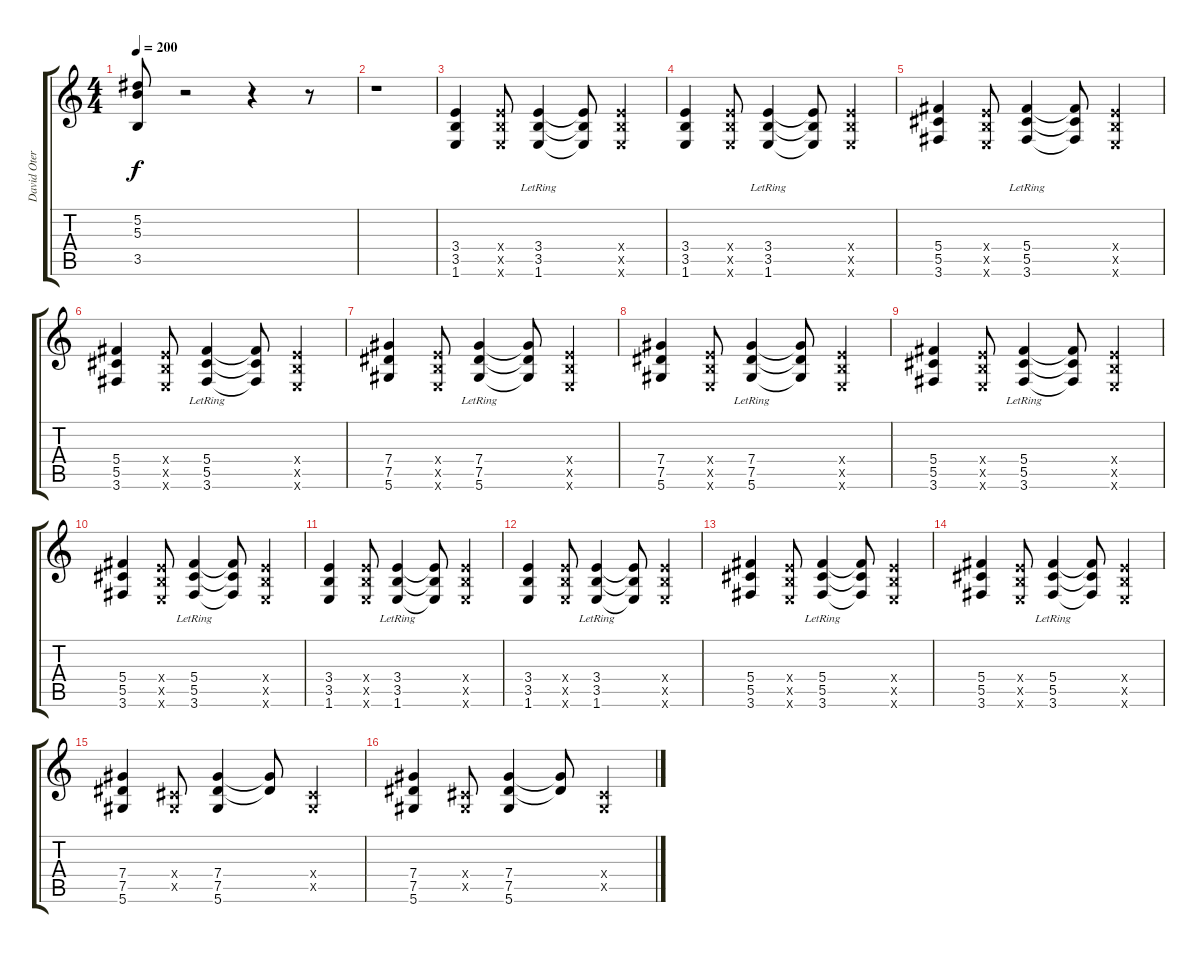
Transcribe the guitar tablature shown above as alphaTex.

\track ("David Otero" "David Oter") {instrument distortionguitar}
\staff {score tabs}
\tuning (Eb4 Bb3 Gb3 Db3 Ab2 Eb2) {hide}
\ts (4 4)
\tempo 200
\clef g2
\ks c
(5.2 5.3 3.5).8{dy f} r.2 r.4 r.8 |
r.1 |
(3.4 3.5 1.6).4 (3.4{x} 3.5{x} 1.6{x}).8 (3.4{lr} 3.5{lr} 1.6{lr}).4 (3.4{t} 3.5{t} 1.6{t}).8 (3.4{x} 3.5{x} 1.6{x}).4 |
(3.4 3.5 1.6).4 (3.4{x} 3.5{x} 1.6{x}).8 (3.4{lr} 3.5{lr} 1.6{lr}).4 (3.4{t} 3.5{t} 1.6{t}).8 (3.4{x} 3.5{x} 1.6{x}).4 |
(5.4 5.5 3.6).4 (3.4{x} 3.5{x} 1.6{x}).8 (5.4{lr} 5.5{lr} 3.6{lr}).4 (5.4{t} 5.5{t} 3.6{t}).8 (3.4{x} 3.5{x} 1.6{x}).4 |
(5.4 5.5 3.6).4 (3.4{x} 3.5{x} 1.6{x}).8 (5.4{lr} 5.5{lr} 3.6{lr}).4 (5.4{t} 5.5{t} 3.6{t}).8 (3.4{x} 3.5{x} 1.6{x}).4 |
(7.4 7.5 5.6).4 (3.4{x} 3.5{x} 1.6{x}).8 (7.4{lr} 7.5{lr} 5.6{lr}).4 (7.4{t} 7.5{t} 5.6{t}).8 (3.4{x} 3.5{x} 1.6{x}).4 |
(7.4 7.5 5.6).4 (3.4{x} 3.5{x} 1.6{x}).8 (7.4{lr} 7.5{lr} 5.6{lr}).4 (7.4{t} 7.5{t} 5.6{t}).8 (3.4{x} 3.5{x} 1.6{x}).4 |
(5.4 5.5 3.6).4 (3.4{x} 3.5{x} 1.6{x}).8 (5.4{lr} 5.5{lr} 3.6{lr}).4 (5.4{t} 5.5{t} 3.6{t}).8 (3.4{x} 3.5{x} 1.6{x}).4 |
(5.4 5.5 3.6).4 (3.4{x} 3.5{x} 1.6{x}).8 (5.4{lr} 5.5{lr} 3.6{lr}).4 (5.4{t} 5.5{t} 3.6{t}).8 (3.4{x} 3.5{x} 1.6{x}).4 |
(3.4 3.5 1.6).4 (3.4{x} 3.5{x} 1.6{x}).8 (3.4{lr} 3.5{lr} 1.6{lr}).4 (3.4{t} 3.5{t} 1.6{t}).8 (3.4{x} 3.5{x} 1.6{x}).4 |
(3.4 3.5 1.6).4 (3.4{x} 3.5{x} 1.6{x}).8 (3.4{lr} 3.5{lr} 1.6{lr}).4 (3.4{t} 3.5{t} 1.6{t}).8 (3.4{x} 3.5{x} 1.6{x}).4 |
(5.4 5.5 3.6).4 (3.4{x} 3.5{x} 1.6{x}).8 (5.4{lr} 5.5{lr} 3.6{lr}).4 (5.4{t} 5.5{t} 3.6{t}).8 (3.4{x} 3.5{x} 1.6{x}).4 |
(5.4 5.5 3.6).4 (3.4{x} 3.5{x} 1.6{x}).8 (5.4{lr} 5.5{lr} 3.6{lr}).4 (5.4{t} 5.5{t} 3.6{t}).8 (3.4{x} 3.5{x} 1.6{x}).4 |
(7.4 7.5 5.6).4 (0.4{x} 0.5{x}).8 (7.4 7.5 5.6).4 (7.4{t} 7.5{t}).8 (0.4{x} 0.5{x}).4 |
(7.4 7.5 5.6).4 (0.4{x} 0.5{x}).8 (7.4 7.5 5.6).4 (7.4{t} 7.5{t}).8 (0.4{x} 0.5{x}).4
